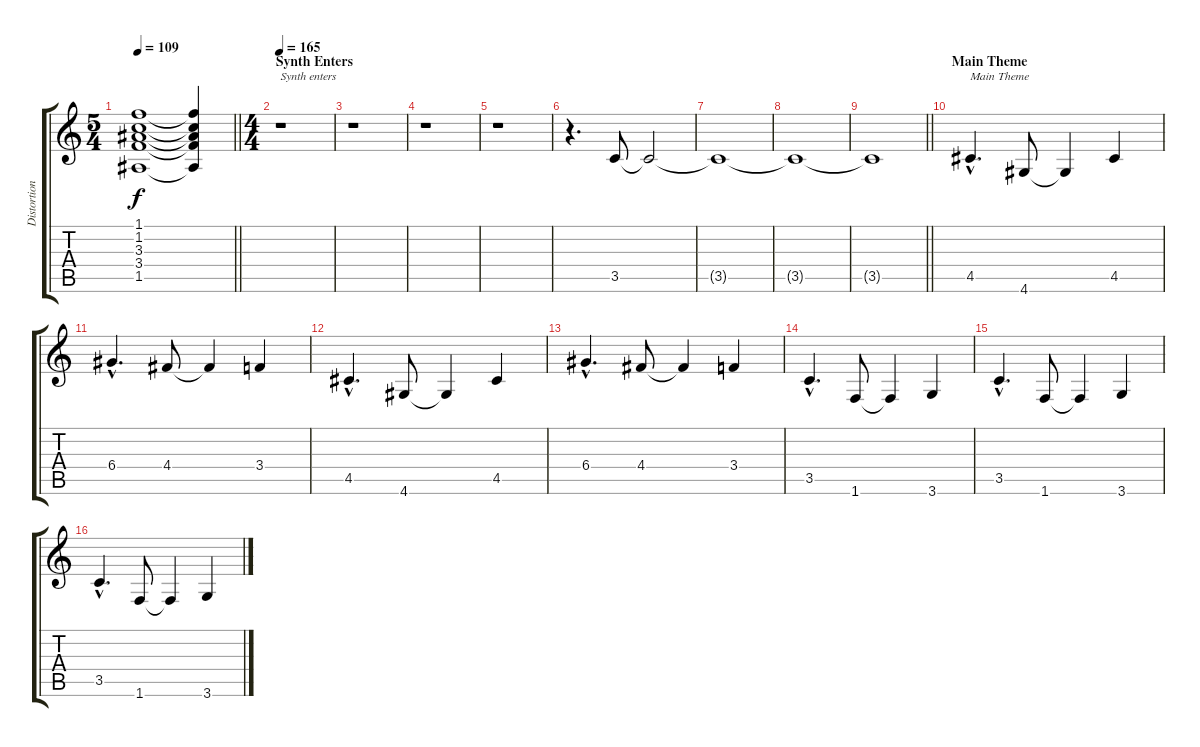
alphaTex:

\track ("Distortion Gtr." "Distortion") {instrument distortionguitar}
\staff {score tabs}
\tuning (E4 B3 G3 D3 A2 E2) {hide}
\ts (5 4)
\tempo 109
\clef g2
\barLineRight lightlight
\ks c
(1.1{t} 1.2{t} 3.3{t} 3.4{t} 1.5{t}).1{dy f} (1.1{t} 1.2{t} 3.3{t} 3.4{t} 1.5{t}).4 |
\ts (4 4)
\section ("" "Synth Enters")
\tempo 165
r.1{txt "Synth enters"} |
r.1 |
r.1 |
r.1 |
r.4{d} 3.5.8 3.5{t}.2 |
3.5{t}.1 |
3.5{t}.1 |
\barLineRight lightlight
3.5{t}.1 |
\section ("" "Main Theme")
4.5{hac}.4{d txt "Main Theme"} 4.6.8 4.6{t}.4 4.5.4 |
6.4{hac}.4{d} 4.4.8 4.4{t}.4 3.4.4 |
4.5{hac}.4{d} 4.6.8 4.6{t}.4 4.5.4 |
6.4{hac}.4{d} 4.4.8 4.4{t}.4 3.4.4 |
3.5{hac}.4{d} 1.6.8 1.6{t}.4 3.6.4 |
3.5{hac}.4{d} 1.6.8 1.6{t}.4 3.6.4 |
3.5{hac}.4{d} 1.6.8 1.6{t}.4 3.6.4
